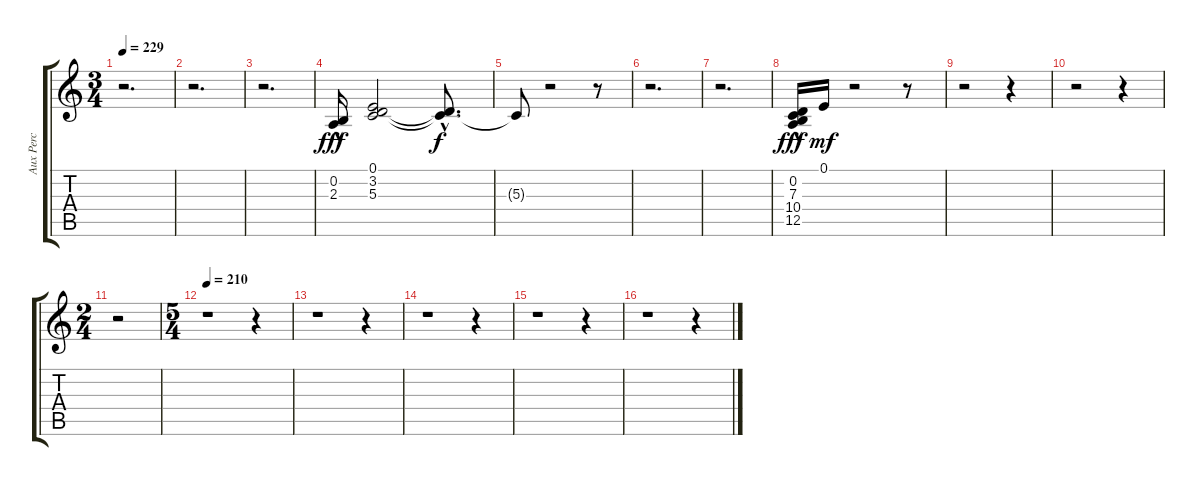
\track ("Aux Perc" "Aux Perc") {instrument gunshot}
\staff {score tabs}
\tuning (E4 B3 G3 D3 A2 E2) {hide}
\ts (3 4)
\tempo 229
\clef g2
\ks c
r.2{d dy mf} |
r.2{d} |
r.2{d} |
(0.2{hac} 2.3{hac}).16{dy fff} (0.1 3.2 5.3).2 (3.2{hac t} 5.3{hac t}).8{d dy f} |
5.3{t}.8 r.2 r.8 |
r.2{d} |
r.2{d} |
(0.2{hac} 7.3{hac} 10.4{hac} 12.5{hac}).16{dy fff} 0.1.16{dy mf} r.2 r.8 |
r.2 r.4 |
r.2 r.4 |
\ts (2 4)
r.2 |
\ts (5 4)
\tempo 210
r.1 r.4 |
r.1 r.4 |
r.1 r.4 |
r.1 r.4 |
r.1 r.4
